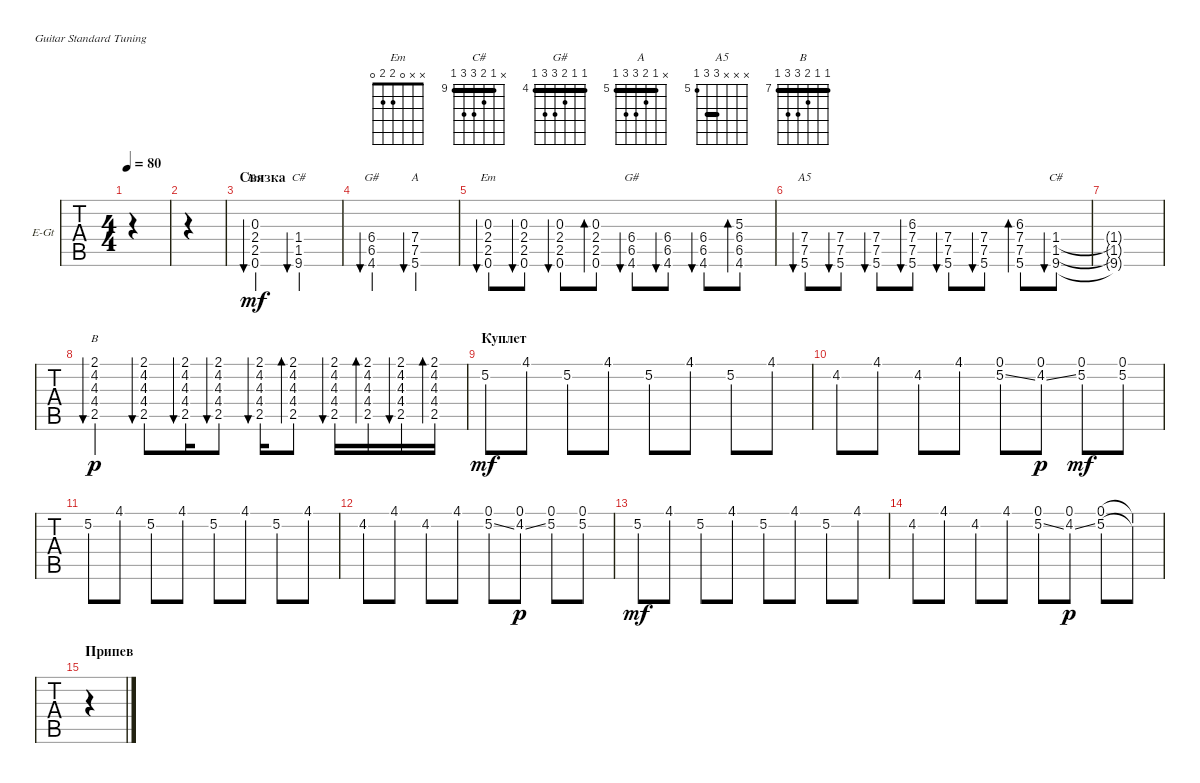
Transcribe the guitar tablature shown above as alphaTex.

\defaultSystemsLayout 4
\bracketExtendMode groupsimilarinstruments
\firstSystemTrackNameOrientation horizontal
\otherSystemsTrackNameOrientation horizontal
\track ("Guitar Overdrive" "E-Gt") {instrument distortionguitar}
\staff {tabs}
\tuning (E4 B3 G3 D3 A2 E2)
\chord ("Em" x x 0 2 2 0)
\chord ("C#" x 9 10 11 11 9) {firstfret 9 barre 9}
\chord ("G#" 4 4 5 6 6 4) {firstfret 4 barre (4 4)}
\chord ("A" x 5 6 7 7 5) {firstfret 5 barre 5}
\chord ("A5" x x x 7 7 5) {firstfret 5 barre 7}
\chord ("B" 7 7 8 9 9 7) {firstfret 7 barre (7 7)}
\ts (4 4)
\tempo 80
\clef g2
\ks c
|
|
\section ("" "Связка")
(0.6 2.5 2.4 0.3).2{bu 30 ch "Em" dy mf} (9.6 1.5 1.4).2{bu 30 ch "C#"} |
(4.6 6.5 6.4).2{bu 30 ch "G#"} (5.6 7.5 7.4).2{bu 30 ch "A"} |
(0.6 2.5 2.4 0.3).8{bu 30 ch "Em"} (0.6 2.5 2.4 0.3).8{bu 30} (0.6 2.5 2.4 0.3).8{bu 30} (0.6 2.5 2.4 0.3).8{bd 30} (4.6 6.5 6.4).8{bu 30 ch "G#"} (4.6 6.5 6.4).8{bu 30} (4.6 6.5 6.4).8{bu 30} (4.6 6.5 6.4 5.3).8{bd 30} |
(5.6 7.5 7.4).8{bu 30 ch "A5"} (5.6 7.5 7.4).8{bu 30} (5.6 7.5 7.4).8{bu 30} (5.6 7.5 7.4 6.3).8{bu 30} (5.6 7.5 7.4).8{bu 30} (5.6 7.5 7.4).8{bu 30} (5.6 7.5 7.4 6.3).8{bd 30} (9.6 1.5 1.4).8{bu 30 ch "C#"} |
(9.6{t} 1.5{t} 1.4{t}).1 |
(2.5 4.4 4.3 4.2 2.1).4{bu 30 ch "B" dy p} (2.5 4.4 4.3 4.2 2.1).8{bu 30} (2.5 4.4 4.3 4.2 2.1).16{bu 30} (2.5 4.4 4.3 4.2 2.1).8{bu 30} (2.5 4.4 4.3 4.2 2.1).16{bu 30} (2.5 4.4 4.3 4.2 2.1).8{bd 30} (2.5 4.4 4.3 4.2 2.1).16{bu 30} (2.5 4.4 4.3 4.2 2.1).16{bd 30} (2.5 4.4 4.3 4.2 2.1).16{bu 30} (2.5 4.4 4.3 4.2 2.1).16{bd 30} |
\section ("" "Куплет")
5.2.8{dy mf} 4.1.8 5.2.8 4.1.8 5.2.8 4.1.8 5.2.8 4.1.8 |
4.2.8 4.1.8 4.2.8 4.1.8 (5.2{ss} 0.1).8 (4.2{ss} 0.1).8{dy p} (5.2 0.1).8{dy mf} (5.2 0.1).8 |
5.2.8 4.1.8 5.2.8 4.1.8 5.2.8 4.1.8 5.2.8 4.1.8 |
4.2.8 4.1.8 4.2.8 4.1.8 (5.2{ss} 0.1).8 (4.2{ss} 0.1).8{dy p} (5.2 0.1).8 (5.2 0.1).8 |
5.2.8{dy mf} 4.1.8 5.2.8 4.1.8 5.2.8 4.1.8 5.2.8 4.1.8 |
4.2.8 4.1.8 4.2.8 4.1.8 (5.2{ss} 0.1).8 (4.2{ss} 0.1).8{dy p} (5.2 0.1).8 (5.2{t} 0.1{t}).8 |
\section ("" "Припев")
